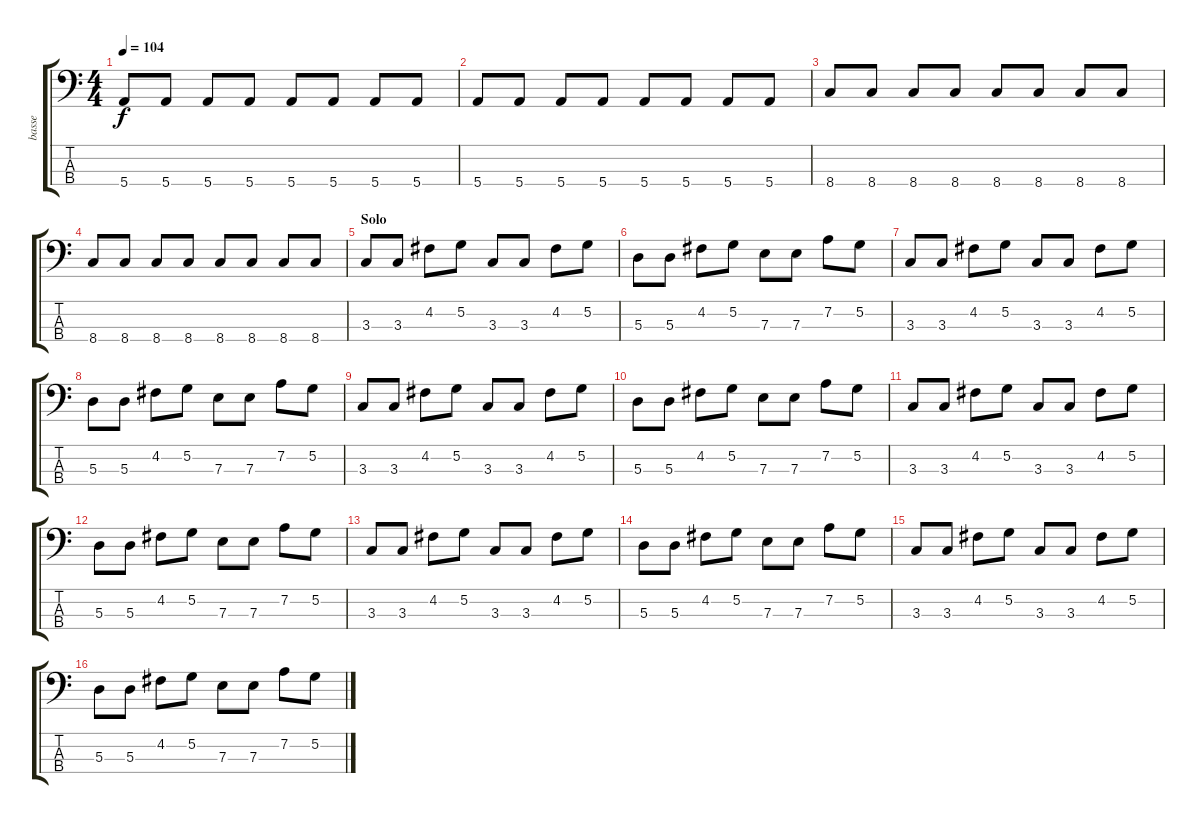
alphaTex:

\track ("basse" "basse") {instrument electricbassfinger}
\staff {score tabs}
\tuning (G2 D2 A1 E1) {hide}
\ts (4 4)
\tempo 104
\clef f4
\ks c
5.4.8{dy f} 5.4.8 5.4.8 5.4.8 5.4.8 5.4.8 5.4.8 5.4.8 |
5.4.8 5.4.8 5.4.8 5.4.8 5.4.8 5.4.8 5.4.8 5.4.8 |
8.4.8 8.4.8 8.4.8 8.4.8 8.4.8 8.4.8 8.4.8 8.4.8 |
8.4.8 8.4.8 8.4.8 8.4.8 8.4.8 8.4.8 8.4.8 8.4.8 |
\section ("" "Solo")
3.3.8 3.3.8 4.2.8 5.2.8 3.3.8 3.3.8 4.2.8 5.2.8 |
5.3.8 5.3.8 4.2.8 5.2.8 7.3.8 7.3.8 7.2.8 5.2.8 |
3.3.8 3.3.8 4.2.8 5.2.8 3.3.8 3.3.8 4.2.8 5.2.8 |
5.3.8 5.3.8 4.2.8 5.2.8 7.3.8 7.3.8 7.2.8 5.2.8 |
3.3.8 3.3.8 4.2.8 5.2.8 3.3.8 3.3.8 4.2.8 5.2.8 |
5.3.8 5.3.8 4.2.8 5.2.8 7.3.8 7.3.8 7.2.8 5.2.8 |
3.3.8 3.3.8 4.2.8 5.2.8 3.3.8 3.3.8 4.2.8 5.2.8 |
5.3.8 5.3.8 4.2.8 5.2.8 7.3.8 7.3.8 7.2.8 5.2.8 |
3.3.8 3.3.8 4.2.8 5.2.8 3.3.8 3.3.8 4.2.8 5.2.8 |
5.3.8 5.3.8 4.2.8 5.2.8 7.3.8 7.3.8 7.2.8 5.2.8 |
3.3.8 3.3.8 4.2.8 5.2.8 3.3.8 3.3.8 4.2.8 5.2.8 |
5.3.8 5.3.8 4.2.8 5.2.8 7.3.8 7.3.8 7.2.8 5.2.8
